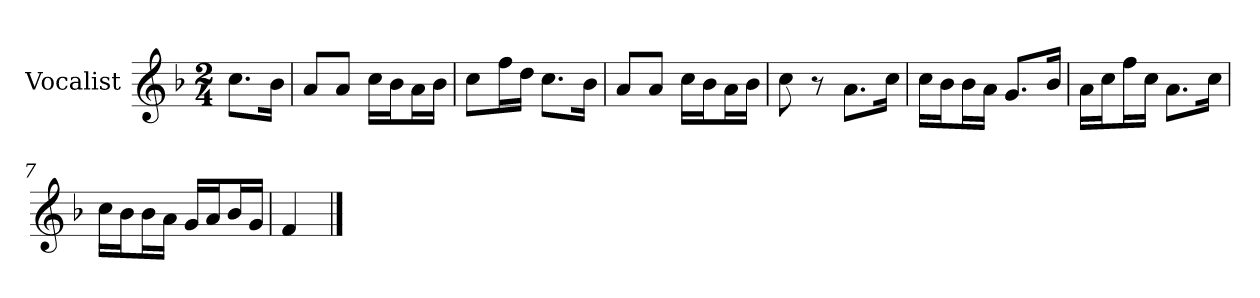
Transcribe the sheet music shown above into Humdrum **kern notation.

**kern
*part1
*staff1
*I"Vocalist
*k[b-]
*F:
*M2/4
=
8.ccL
16b-Jk
=1
8aL
8aJ
16ccLL
16b-J
16aL
16b-JJ
=2
8ccL
16ffL
16ddJJ
8.ccL
16b-Jk
=3
8aL
8aJ
16ccLL
16b-J
16aL
16b-JJ
=4
8cc
8r
8.aL
16ccJk
=5
16ccLL
16b-J
16b-L
16aJJ
8.gL
16b-Jk
=6
16aLL
16ccJ
16ffL
16ccJJ
8.aL
16ccJk
=7
16ccLL
16b-J
16b-L
16aJJ
16gLL
16aJ
16b-L
16gJJ
=8
4f
==
*-
